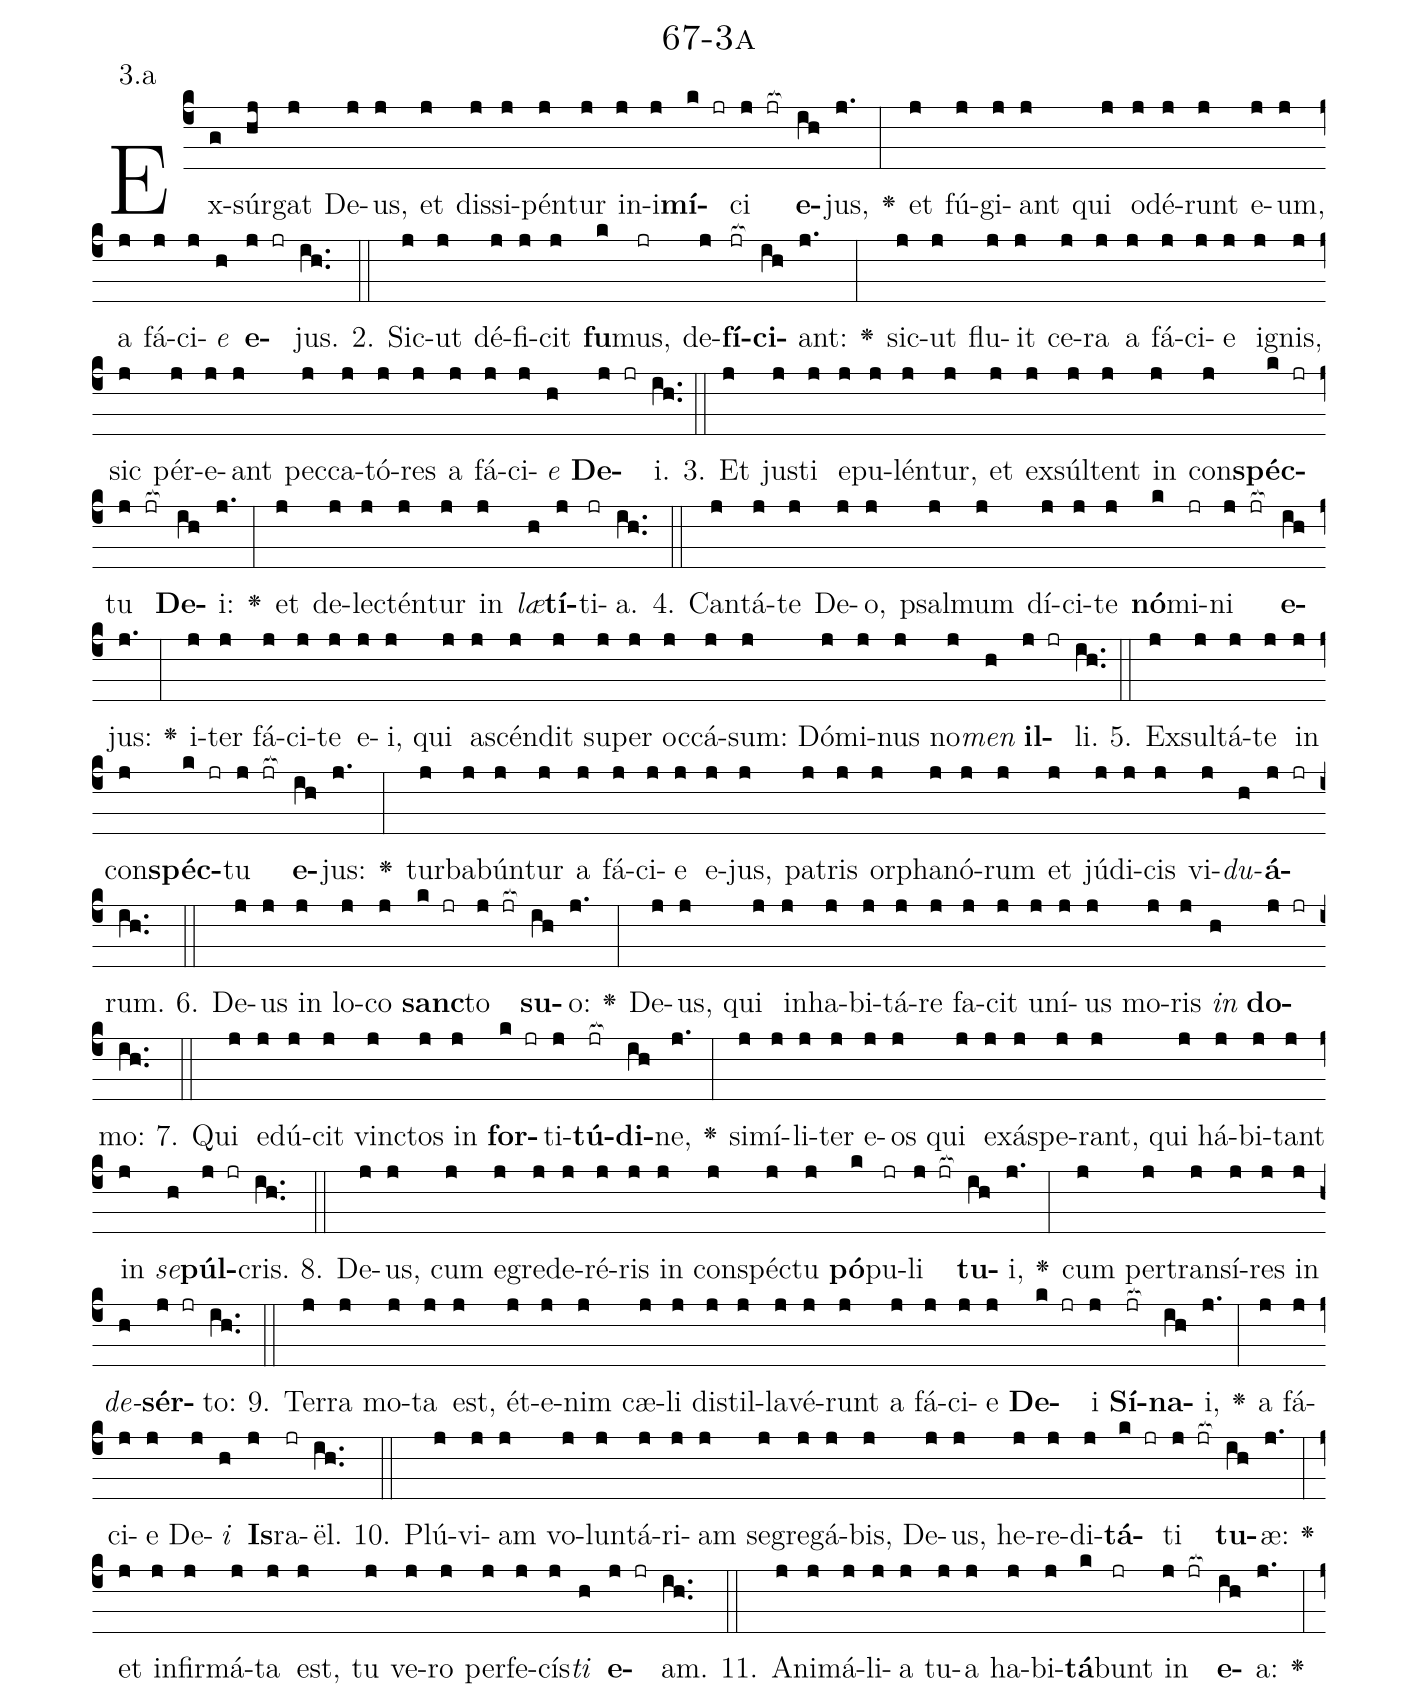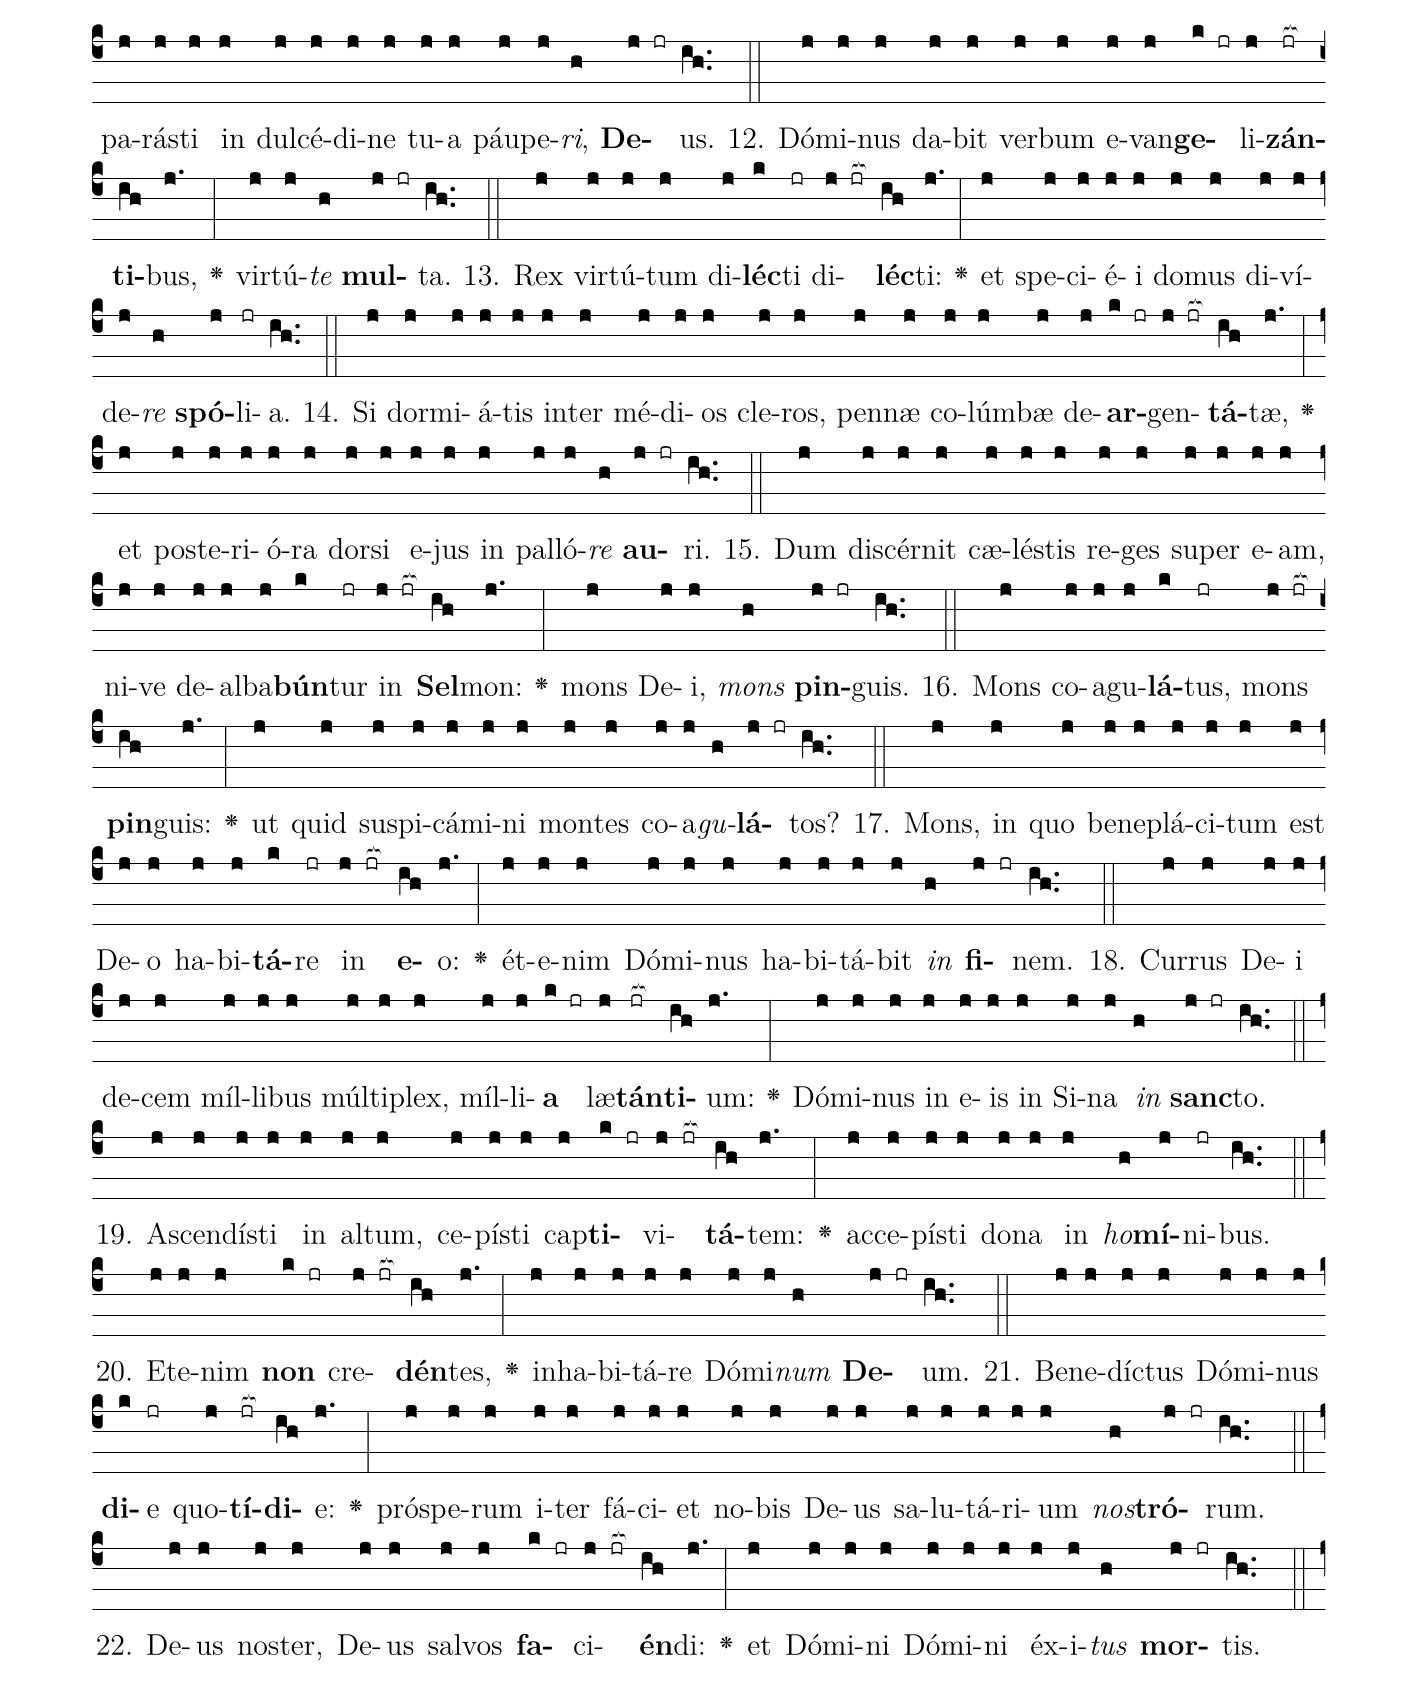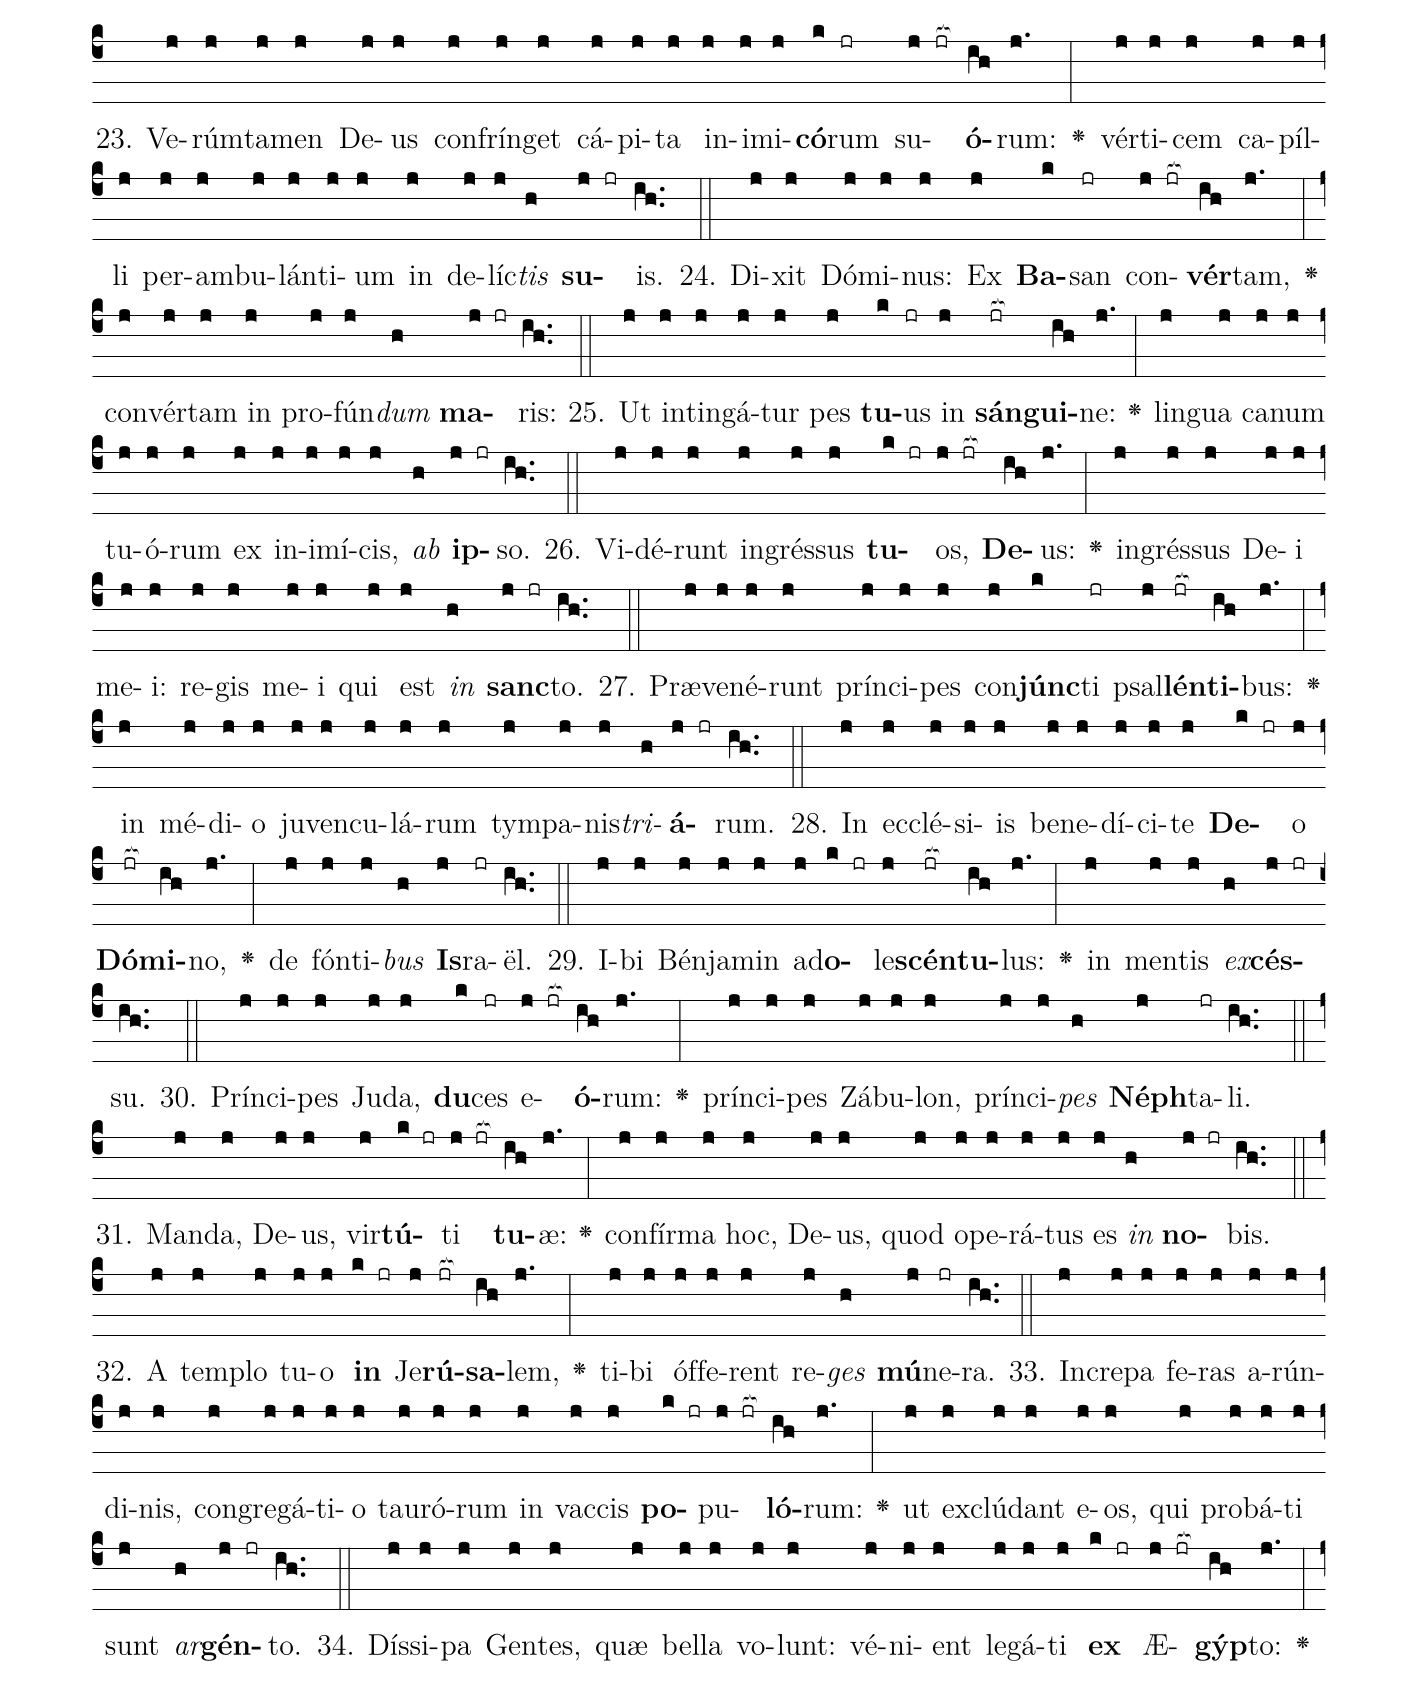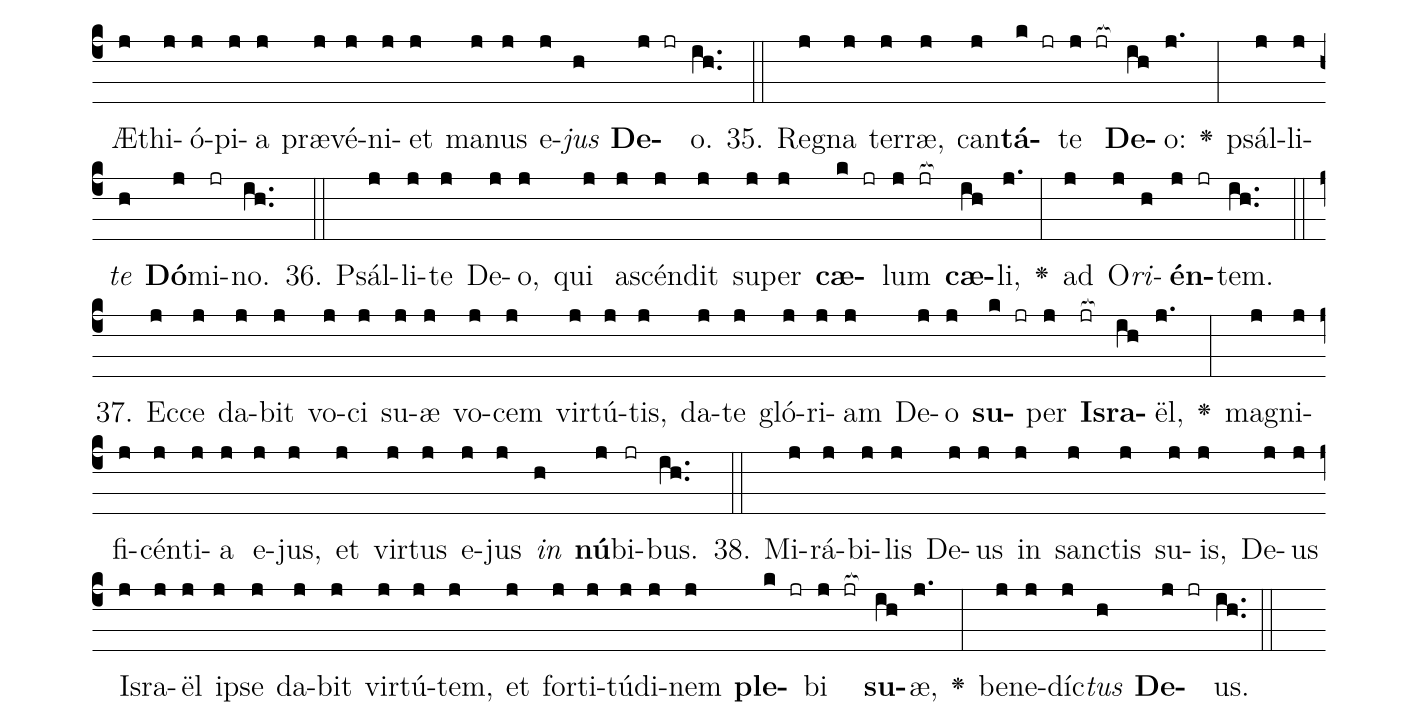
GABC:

name: 67-3a;
annotation: 3.a;
%%
(c4)Ex(g)súr(hj)gat(j) De(j)us,(j) et(j) dis(j)si(j)pén(j)tur(j) in(j)i(j)<b>mí</b>(k jr)ci(j jr[ocb:1{]) <b>e</b>(ih[ocb:0}])jus,(j.) <v>\greheightstar</v>(:) et(j) fú(j)gi(j)ant(j) qui(j) o(j)dé(j)runt(j) e(j)um,(j) a(j) fá(j)ci(j)<i>e</i>(h) <b>e</b>(j jr)jus.(ih..) (::)
2. Sic(j)ut(j) dé(j)fi(j)cit(j) <b>fu</b>(k)mus,(jr) de(j)<b>fí</b>(jr[ocb:1{])<b>ci</b>(ih[ocb:0}])ant:(j.) <v>\greheightstar</v>(:) sic(j)ut(j) flu(j)it(j) ce(j)ra(j) a(j) fá(j)ci(j)e(j) i(j)gnis,(j) sic(j) pér(j)e(j)ant(j) pec(j)ca(j)tó(j)res(j) a(j) fá(j)ci(j)<i>e</i>(h) <b>De</b>(j jr)i.(ih..) (::)
3. Et(j) jus(j)ti(j) e(j)pu(j)lén(j)tur,(j) et(j) ex(j)súl(j)tent(j) in(j) con(j)<b>spéc</b>(k jr)tu(j jr[ocb:1{]) <b>De</b>(ih[ocb:0}])i:(j.) <v>\greheightstar</v>(:) et(j) de(j)lec(j)tén(j)tur(j) in(j) <i>læ</i>(h)<b>tí</b>(j)ti(jr)a.(ih..) (::)
4. Can(j)tá(j)te(j) De(j)o,(j) psal(j)mum(j) dí(j)ci(j)te(j) <b>nó</b>(k)mi(jr)ni(j jr[ocb:1{]) <b>e</b>(ih[ocb:0}])jus:(j.) <v>\greheightstar</v>(:) i(j)ter(j) fá(j)ci(j)te(j) e(j)i,(j) qui(j) a(j)scén(j)dit(j) su(j)per(j) oc(j)cá(j)sum:(j) Dó(j)mi(j)nus(j) no(j)<i>men</i>(h) <b>il</b>(j jr)li.(ih..) (::)
5. Ex(j)sul(j)tá(j)te(j) in(j) con(j)<b>spéc</b>(k jr)tu(j jr[ocb:1{]) <b>e</b>(ih[ocb:0}])jus:(j.) <v>\greheightstar</v>(:) tur(j)ba(j)bún(j)tur(j) a(j) fá(j)ci(j)e(j) e(j)jus,(j) pa(j)tris(j) or(j)pha(j)nó(j)rum(j) et(j) jú(j)di(j)cis(j) vi(j)<i>du</i>(h)<b>á</b>(j jr)rum.(ih..) (::)
6. De(j)us(j) in(j) lo(j)co(j) <b>sanc</b>(k jr)to(j jr[ocb:1{]) <b>su</b>(ih[ocb:0}])o:(j.) <v>\greheightstar</v>(:) De(j)us,(j) qui(j) in(j)ha(j)bi(j)tá(j)re(j) fa(j)cit(j) u(j)ní(j)us(j) mo(j)ris(j) <i>in</i>(h) <b>do</b>(j jr)mo:(ih..) (::)
7. Qui(j) e(j)dú(j)cit(j) vinc(j)tos(j) in(j) <b>for</b>(k jr)ti(j)<b>tú</b>(jr[ocb:1{])<b>di</b>(ih[ocb:0}])ne,(j.) <v>\greheightstar</v>(:) si(j)mí(j)li(j)ter(j) e(j)os(j) qui(j) ex(j)ás(j)pe(j)rant,(j) qui(j) há(j)bi(j)tant(j) in(j) <i>se</i>(h)<b>púl</b>(j jr)cris.(ih..) (::)
8. De(j)us,(j) cum(j) e(j)gre(j)de(j)ré(j)ris(j) in(j) con(j)spéc(j)tu(j) <b>pó</b>(k)pu(jr)li(j jr[ocb:1{]) <b>tu</b>(ih[ocb:0}])i,(j.) <v>\greheightstar</v>(:) cum(j) per(j)trans(j)í(j)res(j) in(j) <i>de</i>(h)<b>sér</b>(j jr)to:(ih..) (::)
9. Ter(j)ra(j) mo(j)ta(j) est,(j) ét(j)e(j)nim(j) cæ(j)li(j) di(j)stil(j)la(j)vé(j)runt(j) a(j) fá(j)ci(j)e(j) <b>De</b>(k jr)i(j) <b>Sí</b>(jr[ocb:1{])<b>na</b>(ih[ocb:0}])i,(j.) <v>\greheightstar</v>(:) a(j) fá(j)ci(j)e(j) De(j)<i>i</i>(h) <b>Is</b>(j)ra(jr)ël.(ih..) (::)
10. Plú(j)vi(j)am(j) vo(j)lun(j)tá(j)ri(j)am(j) se(j)gre(j)gá(j)bis,(j) De(j)us,(j) he(j)re(j)di(j)<b>tá</b>(k jr)ti(j jr[ocb:1{]) <b>tu</b>(ih[ocb:0}])æ:(j.) <v>\greheightstar</v>(:) et(j) in(j)fir(j)má(j)ta(j) est,(j) tu(j) ve(j)ro(j) per(j)fe(j)cís(j)<i>ti</i>(h) <b>e</b>(j jr)am.(ih..) (::)
11. A(j)ni(j)má(j)li(j)a(j) tu(j)a(j) ha(j)bi(j)<b>tá</b>(k)bunt(jr) in(j jr[ocb:1{]) <b>e</b>(ih[ocb:0}])a:(j.) <v>\greheightstar</v>(:) pa(j)rás(j)ti(j) in(j) dul(j)cé(j)di(j)ne(j) tu(j)a(j) páu(j)pe(j)<i>ri</i>,(h) <b>De</b>(j jr)us.(ih..) (::)
12. Dó(j)mi(j)nus(j) da(j)bit(j) ver(j)bum(j) e(j)van(j)<b>ge</b>(k jr)li(j)<b>zán</b>(jr[ocb:1{])<b>ti</b>(ih[ocb:0}])bus,(j.) <v>\greheightstar</v>(:) vir(j)tú(j)<i>te</i>(h) <b>mul</b>(j jr)ta.(ih..) (::)
13. Rex(j) vir(j)tú(j)tum(j) di(j)<b>léc</b>(k)ti(jr) di(j jr[ocb:1{])<b>léc</b>(ih[ocb:0}])ti:(j.) <v>\greheightstar</v>(:) et(j) spe(j)ci(j)é(j)i(j) do(j)mus(j) di(j)ví(j)de(j)<i>re</i>(h) <b>spó</b>(j)li(jr)a.(ih..) (::)
14. Si(j) dor(j)mi(j)á(j)tis(j) in(j)ter(j) mé(j)di(j)os(j) cle(j)ros,(j) pen(j)næ(j) co(j)lúm(j)bæ(j) de(j)<b>ar</b>(k jr)gen(j jr[ocb:1{])<b>tá</b>(ih[ocb:0}])tæ,(j.) <v>\greheightstar</v>(:) et(j) post(j)e(j)ri(j)ó(j)ra(j) dor(j)si(j) e(j)jus(j) in(j) pal(j)ló(j)<i>re</i>(h) <b>au</b>(j jr)ri.(ih..) (::)
15. Dum(j) di(j)scér(j)nit(j) cæ(j)lés(j)tis(j) re(j)ges(j) su(j)per(j) e(j)am,(j) ni(j)ve(j) de(j)al(j)ba(j)<b>bún</b>(k)tur(jr) in(j jr[ocb:1{]) <b>Sel</b>(ih[ocb:0}])mon:(j.) <v>\greheightstar</v>(:) mons(j) De(j)i,(j) <i>mons</i>(h) <b>pin</b>(j jr)guis.(ih..) (::)
16. Mons(j) co(j)a(j)gu(j)<b>lá</b>(k)tus,(jr) mons(j jr[ocb:1{]) <b>pin</b>(ih[ocb:0}])guis:(j.) <v>\greheightstar</v>(:) ut(j) quid(j) su(j)spi(j)cá(j)mi(j)ni(j) mon(j)tes(j) co(j)a(j)<i>gu</i>(h)<b>lá</b>(j jr)tos?(ih..) (::)
17. Mons,(j) in(j) quo(j) be(j)ne(j)plá(j)ci(j)tum(j) est(j) De(j)o(j) ha(j)bi(j)<b>tá</b>(k)re(jr) in(j jr[ocb:1{]) <b>e</b>(ih[ocb:0}])o:(j.) <v>\greheightstar</v>(:) ét(j)e(j)nim(j) Dó(j)mi(j)nus(j) ha(j)bi(j)tá(j)bit(j) <i>in</i>(h) <b>fi</b>(j jr)nem.(ih..) (::)
18. Cur(j)rus(j) De(j)i(j) de(j)cem(j) míl(j)li(j)bus(j) múl(j)ti(j)plex,(j) míl(j)li(j)<b>a</b>(k jr) læ(j)<b>tán</b>(jr[ocb:1{])<b>ti</b>(ih[ocb:0}])um:(j.) <v>\greheightstar</v>(:) Dó(j)mi(j)nus(j) in(j) e(j)is(j) in(j) Si(j)na(j) <i>in</i>(h) <b>sanc</b>(j jr)to.(ih..) (::)
19. A(j)scen(j)dís(j)ti(j) in(j) al(j)tum,(j) ce(j)pís(j)ti(j) cap(j)<b>ti</b>(k jr)vi(j jr[ocb:1{])<b>tá</b>(ih[ocb:0}])tem:(j.) <v>\greheightstar</v>(:) ac(j)ce(j)pís(j)ti(j) do(j)na(j) in(j) <i>ho</i>(h)<b>mí</b>(j)ni(jr)bus.(ih..) (::)
20. Et(j)e(j)nim(j) <b>non</b>(k jr) cre(j jr[ocb:1{])<b>dén</b>(ih[ocb:0}])tes,(j.) <v>\greheightstar</v>(:) in(j)ha(j)bi(j)tá(j)re(j) Dó(j)mi(j)<i>num</i>(h) <b>De</b>(j jr)um.(ih..) (::)
21. Be(j)ne(j)díc(j)tus(j) Dó(j)mi(j)nus(j) <b>di</b>(k)e(jr) quo(j)<b>tí</b>(jr[ocb:1{])<b>di</b>(ih[ocb:0}])e:(j.) <v>\greheightstar</v>(:) pró(j)spe(j)rum(j) i(j)ter(j) fá(j)ci(j)et(j) no(j)bis(j) De(j)us(j) sa(j)lu(j)tá(j)ri(j)um(j) <i>nos</i>(h)<b>tró</b>(j jr)rum.(ih..) (::)
22. De(j)us(j) nos(j)ter,(j) De(j)us(j) sal(j)vos(j) <b>fa</b>(k jr)ci(j jr[ocb:1{])<b>én</b>(ih[ocb:0}])di:(j.) <v>\greheightstar</v>(:) et(j) Dó(j)mi(j)ni(j) Dó(j)mi(j)ni(j) éx(j)i(j)<i>tus</i>(h) <b>mor</b>(j jr)tis.(ih..) (::)
23. Ve(j)rúm(j)ta(j)men(j) De(j)us(j) con(j)frín(j)get(j) cá(j)pi(j)ta(j) in(j)i(j)mi(j)<b>có</b>(k)rum(jr) su(j jr[ocb:1{])<b>ó</b>(ih[ocb:0}])rum:(j.) <v>\greheightstar</v>(:) vér(j)ti(j)cem(j) ca(j)píl(j)li(j) per(j)am(j)bu(j)lán(j)ti(j)um(j) in(j) de(j)líc(j)<i>tis</i>(h) <b>su</b>(j jr)is.(ih..) (::)
24. Di(j)xit(j) Dó(j)mi(j)nus:(j) Ex(j) <b>Ba</b>(k)san(jr) con(j jr[ocb:1{])<b>vér</b>(ih[ocb:0}])tam,(j.) <v>\greheightstar</v>(:) con(j)vér(j)tam(j) in(j) pro(j)fún(j)<i>dum</i>(h) <b>ma</b>(j jr)ris:(ih..) (::)
25. Ut(j) in(j)tin(j)gá(j)tur(j) pes(j) <b>tu</b>(k)us(jr) in(j) <b>sán</b>(jr[ocb:1{])<b>gui</b>(ih[ocb:0}])ne:(j.) <v>\greheightstar</v>(:) lin(j)gua(j) ca(j)num(j) tu(j)ó(j)rum(j) ex(j) in(j)i(j)mí(j)cis,(j) <i>ab</i>(h) <b>ip</b>(j jr)so.(ih..) (::)
26. Vi(j)dé(j)runt(j) in(j)grés(j)sus(j) <b>tu</b>(k jr)os,(j jr[ocb:1{]) <b>De</b>(ih[ocb:0}])us:(j.) <v>\greheightstar</v>(:) in(j)grés(j)sus(j) De(j)i(j) me(j)i:(j) re(j)gis(j) me(j)i(j) qui(j) est(j) <i>in</i>(h) <b>sanc</b>(j jr)to.(ih..) (::)
27. Præ(j)ve(j)né(j)runt(j) prín(j)ci(j)pes(j) con(j)<b>júnc</b>(k)ti(jr) psal(j)<b>lén</b>(jr[ocb:1{])<b>ti</b>(ih[ocb:0}])bus:(j.) <v>\greheightstar</v>(:) in(j) mé(j)di(j)o(j) ju(j)ven(j)cu(j)lá(j)rum(j) tym(j)pa(j)nis(j)<i>tri</i>(h)<b>á</b>(j jr)rum.(ih..) (::)
28. In(j) ec(j)clé(j)si(j)is(j) be(j)ne(j)dí(j)ci(j)te(j) <b>De</b>(k jr)o(j) <b>Dó</b>(jr[ocb:1{])<b>mi</b>(ih[ocb:0}])no,(j.) <v>\greheightstar</v>(:) de(j) fón(j)ti(j)<i>bus</i>(h) <b>Is</b>(j)ra(jr)ël.(ih..) (::)
29. I(j)bi(j) Bén(j)ja(j)min(j) ad(j)<b>o</b>(k jr)le(j)<b>scén</b>(jr[ocb:1{])<b>tu</b>(ih[ocb:0}])lus:(j.) <v>\greheightstar</v>(:) in(j) men(j)tis(j) <i>ex</i>(h)<b>cés</b>(j jr)su.(ih..) (::)
30. Prín(j)ci(j)pes(j) Ju(j)da,(j) <b>du</b>(k)ces(jr) e(j jr[ocb:1{])<b>ó</b>(ih[ocb:0}])rum:(j.) <v>\greheightstar</v>(:) prín(j)ci(j)pes(j) Zá(j)bu(j)lon,(j) prín(j)ci(j)<i>pes</i>(h) <b>Néph</b>(j)ta(jr)li.(ih..) (::)
31. Man(j)da,(j) De(j)us,(j) vir(j)<b>tú</b>(k jr)ti(j jr[ocb:1{]) <b>tu</b>(ih[ocb:0}])æ:(j.) <v>\greheightstar</v>(:) con(j)fír(j)ma(j) hoc,(j) De(j)us,(j) quod(j) o(j)pe(j)rá(j)tus(j) es(j) <i>in</i>(h) <b>no</b>(j jr)bis.(ih..) (::)
32. A(j) tem(j)plo(j) tu(j)o(j) <b>in</b>(k jr) Je(j)<b>rú</b>(jr[ocb:1{])<b>sa</b>(ih[ocb:0}])lem,(j.) <v>\greheightstar</v>(:) ti(j)bi(j) óf(j)fe(j)rent(j) re(j)<i>ges</i>(h) <b>mú</b>(j)ne(jr)ra.(ih..) (::)
33. In(j)cre(j)pa(j) fe(j)ras(j) a(j)rún(j)di(j)nis,(j) con(j)gre(j)gá(j)ti(j)o(j) tau(j)ró(j)rum(j) in(j) vac(j)cis(j) <b>po</b>(k jr)pu(j jr[ocb:1{])<b>ló</b>(ih[ocb:0}])rum:(j.) <v>\greheightstar</v>(:) ut(j) ex(j)clú(j)dant(j) e(j)os,(j) qui(j) pro(j)bá(j)ti(j) sunt(j) <i>ar</i>(h)<b>gén</b>(j jr)to.(ih..) (::)
34. Dís(j)si(j)pa(j) Gen(j)tes,(j) quæ(j) bel(j)la(j) vo(j)lunt:(j) vé(j)ni(j)ent(j) le(j)gá(j)ti(j) <b>ex</b>(k jr) Æ(j jr[ocb:1{])<b>gýp</b>(ih[ocb:0}])to:(j.) <v>\greheightstar</v>(:) Æ(j)thi(j)ó(j)pi(j)a(j) præ(j)vé(j)ni(j)et(j) ma(j)nus(j) e(j)<i>jus</i>(h) <b>De</b>(j jr)o.(ih..) (::)
35. Re(j)gna(j) ter(j)ræ,(j) can(j)<b>tá</b>(k jr)te(j jr[ocb:1{]) <b>De</b>(ih[ocb:0}])o:(j.) <v>\greheightstar</v>(:) psál(j)li(j)<i>te</i>(h) <b>Dó</b>(j)mi(jr)no.(ih..) (::)
36. Psál(j)li(j)te(j) De(j)o,(j) qui(j) a(j)scén(j)dit(j) su(j)per(j) <b>cæ</b>(k jr)lum(j jr[ocb:1{]) <b>cæ</b>(ih[ocb:0}])li,(j.) <v>\greheightstar</v>(:) ad(j) O(j)<i>ri</i>(h)<b>én</b>(j jr)tem.(ih..) (::)
37. Ec(j)ce(j) da(j)bit(j) vo(j)ci(j) su(j)æ(j) vo(j)cem(j) vir(j)tú(j)tis,(j) da(j)te(j) gló(j)ri(j)am(j) De(j)o(j) <b>su</b>(k jr)per(j) <b>Is</b>(jr[ocb:1{])<b>ra</b>(ih[ocb:0}])ël,(j.) <v>\greheightstar</v>(:) ma(j)gni(j)fi(j)cén(j)ti(j)a(j) e(j)jus,(j) et(j) vir(j)tus(j) e(j)jus(j) <i>in</i>(h) <b>nú</b>(j)bi(jr)bus.(ih..) (::)
38. Mi(j)rá(j)bi(j)lis(j) De(j)us(j) in(j) sanc(j)tis(j) su(j)is,(j) De(j)us(j) Is(j)ra(j)ël(j) ip(j)se(j) da(j)bit(j) vir(j)tú(j)tem,(j) et(j) for(j)ti(j)tú(j)di(j)nem(j) <b>ple</b>(k jr)bi(j jr[ocb:1{]) <b>su</b>(ih[ocb:0}])æ,(j.) <v>\greheightstar</v>(:) be(j)ne(j)díc(j)<i>tus</i>(h) <b>De</b>(j jr)us.(ih..) (::)
